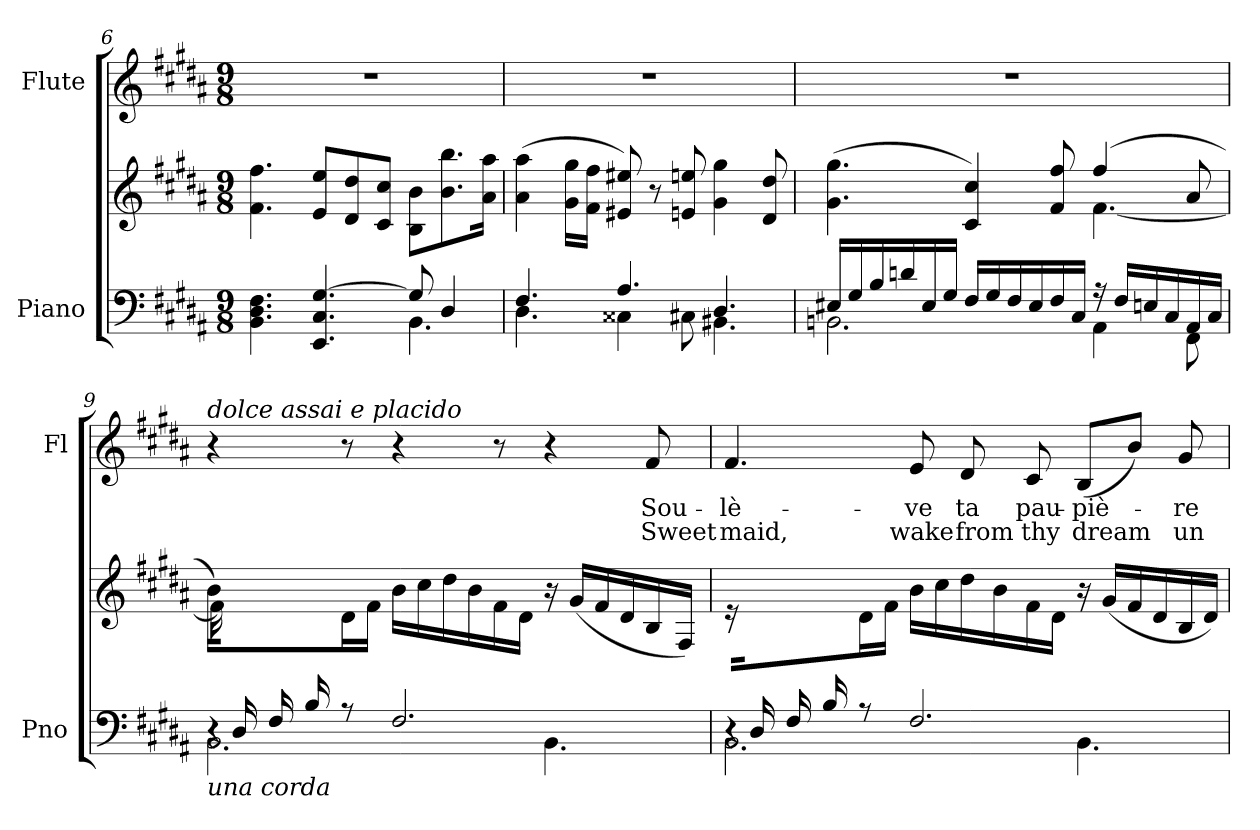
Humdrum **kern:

**kern	**kern	**kern	**text	**text
*part2	*part2	*part1	*part1	*part1
*staff3	*staff2	*staff1	*staff1	*staff1
*I"Piano	*	*I"Flute	*	*
*I'Pno	*	*I'Fl	*	*
*clefF4	*clefG2	*clefG2	*	*
*k[f#c#g#d#a#]	*k[f#c#g#d#a#]	*k[f#c#g#d#a#]	*	*
*M9/8	*M9/8	*M9/8	*	*
=6	=6	=6	=6	=6
*^	*	*	*	*
4.BB\ 4.D#\ 4.F#\	2.ryy	4.f#\ 4.ff#\	8%9r	.	.
4.EE/ 4.C#/ [4.G#/	.	8e/ 8ee/L	.	.	.
.	.	8d#/ 8dd#/	.	.	.
.	.	8c#/ 8cc#/J	.	.	.
8G#/]	4.BB\	8B\ 8b\L	.	.	.
4D#/	.	8.b\ 8.bb\	.	.	.
.	.	16a#\ 16aa#\Jk	.	.	.
!!LO:LB:g=z
=7	=7	=7	=7	=7	=7
4.F#/	4.D#\	(4a#\ 4aa#\	8%9r	.	.
.	.	16g#\ 16gg#\LL	.	.	.
.	.	16f#\ 16ff#\JJ	.	.	.
4.A#/	4C##X\	8e#X/ 8ee#X/)	.	.	.
.	.	8r	.	.	.
.	8C#X\	8en/ 8een/	.	.	.
4.D#/	4.BB#X\	4g#\ 4gg#\	.	.	.
.	.	8d#/ 8dd#/	.	.	.
=8	=8	=8	=8	=8	=8
*	*	*^	*	*	*
16E#X/LL	2.BBn\	(4.g#\ 4.gg#\	2.ryy	8%9r	.	.
16G#/	.	.	.	.	.	.
16B/	.	.	.	.	.	.
16dn/	.	.	.	.	.	.
16E#/	.	.	.	.	.	.
16G#/JJ	.	.	.	.	.	.
16F#/LL	.	4c#/ 4cc#/)	.	.	.	.
16G#/	.	.	.	.	.	.
16F#/	.	.	.	.	.	.
16E#/	.	.	.	.	.	.
16F#/	.	8f#/ 8ff#/	.	.	.	.
16C#/JJ	.	.	.	.	.	.
16r	4AA#\	(4ff#/	[4.f#\	.	.	.
16F#/LL	.	.	.	.	.	.
16En/	.	.	.	.	.	.
16C#/	.	.	.	.	.	.
16AA#/	8FF#\	8a#/	.	.	.	.
16C#/JJ	.	.	.	.	.	.
=9	=9	=9	=9	=9	=9	=9
*	*^	*	*	*	*	*
!	!	!	!	!	!LO:TX:a:i:t=dolce assai e placido	!	!
!LO:TX:b:i:t=una corda	!	!	!	!	!	!	!
16ryy	4r	2.BB\	16b/)	16f#\]	4r	.	.
(16D#/LL	.	.	8.ryy	1ryy	.	.	.
16F#/	.	.	.	.	.	.	.
16B/	.	.	.	.	.	.	.
2..ryy	8r	.	16d#\	.	8r	.	.
.	.	.	16f#\JJ	.	.	.	.
.	2.F#/	.	16b\LL	.	4r	.	.
.	.	.	16cc#\	.	.	.	.
.	.	.	16dd#\	.	.	.	.
.	.	.	16b\	.	.	.	.
.	.	.	16f#\	.	8r	.	.
.	.	.	16d#\JJ)	.	.	.	.
.	.	4.BB\	16r	.	4r	.	.
.	.	.	(16g#/LL	.	.	.	.
.	.	.	16f#/	.	.	.	.
.	.	.	16d#/	.	.	.	.
!	!	!	!	!	!	!LO:LY:b	!LO:LY:b
.	.	.	16B/	.	8f#/	Sou-	Sweet
.	.	.	16F#/JJ)	16ryy	.	.	.
!!LO:LB:g=z
=10	=10	=10	=10	=10	=10	=10	=10
!	!	!	!	!	!	!LO:LY:b	!LO:LY:b
*	*	*	*v	*v	*	*	*
16ryy	4r	2.BB\	16r	4.f#/	-lè-	maid,
(16D#/LL	.	.	8.ryy	.	.	.
16F#/	.	.	.	.	.	.
16B/	.	.	.	.	.	.
2..ryy	8r	.	16d#\	.	.	.
.	.	.	16f#\JJ	.	.	.
!	!	!	!	!	!LO:LY:b	!LO:LY:b
.	2.F#/	.	16b\LL	8e/	-ve	wake
.	.	.	16cc#\	.	.	.
!	!	!	!	!	!LO:LY:b	!LO:LY:b
.	.	.	16dd#\	8d#/	ta	from
.	.	.	16b\	.	.	.
!	!	!	!	!	!LO:LY:b	!LO:LY:b
.	.	.	16f#\	8c#/	pau-	thy
.	.	.	16d#\JJ)	.	.	.
!	!	!	!	!	!LO:LY:b	!LO:LY:b
.	.	4.BB\	16r	(8B/L	-piè-	dream
.	.	.	(16g#/LL	.	.	.
.	.	.	16f#/	8b/J)	.	.
.	.	.	16d#/	.	.	.
!	!	!	!	!	!LO:LY:b	!LO:LY:b
.	.	.	16B/	8g#/	-re	un-
.	.	.	16d#/JJ)	.	.	.
*v	*v	*v	*	*	*	*
=	=	=	=	=
*-	*-	*-	*-	*-
